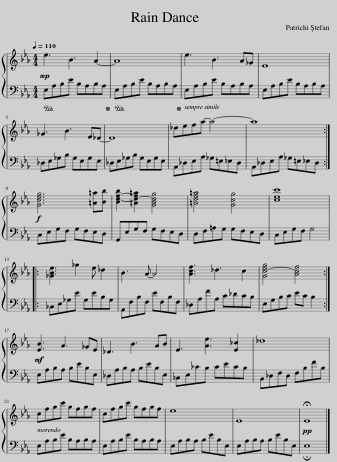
X:1
%%score { 1 | 2 }
L:1/8
Q:1/4=110
M:4/4
I:linebreak $
K:Eb
V:1 treble
V:2 bass
V:1
!mp! e3 B3 A2- | A8 | e3 B3 A_G | E8 |$ _G3 B3 E_D- | %5
 D8 | _defa- a4- | a8 :|$!f! [Gceg]6 [=A=a][Bb] | [Bd-f-b]2 [=Ad-f=a]2 [GBdg]4 | %10
 [=Adf=a]4 [Gcg]4 | [cec']8 |:$ [_GBe]3 _g2 e _d2 | B3 A- A4 | [Acf]3 _d3 c2 | %15
 [Gc-eg]4 [Acf]4 :|$!mf! [EB]3 A3 _GE | _D3 B3 AB | E3 [Ae]3 [E_c]2 | _d8 |$ %20
!>(! cfgc' gfgf |[Q:1/4=100] cfgc' gfgf |[Q:1/4=90] e8 |[Q:1/4=80] E8!>)![Q:1/4=70] |!pp! !fermata!E8 |] %25
V:2
!ped! E,A,B,E B,A,B,A,!ped-up! |!ped! E,A,B,E B,A,B,A,!ped-up! |!ped! E,A,B,E B,A,B,A,!ped-up! |!ped! E,A,B,E B,A,B,A,!ped-up! |$!ped! _D,E,_G,B, G,E,G,E,!ped-up! | %5
!ped! _D,E,_G,B, G,E,G,E,!ped-up! |!ped! A,,_D,E,A, _G,=E,_E,D,!ped-up! |!ped! A,,_D,E,A, _G,=E,_E,D,!ped-up! :|$!ped! C,E,G,F, G,F,E,D,!ped-up! |!ped! G,,E,G,F, G,F,E,D,!ped-up! | %10
!ped! D,F,=A,G, G,F,E,D,!ped-up! |!ped! C,E,G,F, G,4!ped-up! |:$!ped! _C,E,_G,E G,EB,G,!ped-up! |!ped! A,,F,B,F, EF,B,F,!ped-up! |!ped! _D,A,FA, C_DCB,!ped-up! | %15
!ped! E,G,B,C EC B,2!ped-up! :|$!ped! E,A,B,A, B,EB,E,!ped-up! |!ped! _D,A,B,A, B,EB,E,!ped-up! |!ped! _C,E,_CB, CECB,!ped-up! |!ped! B,,_D,F,D, F,B,FB,!ped-up! |$ %20
!ped! E,A,B,E B,A,B,A,!ped-up! |!ped! E,A,B,E B,A,B,A,!ped-up! |!ped! E,A,B,A, B,EB,E,!ped-up! |!ped! E,A,B,A, B,EB,E,!ped-up! | !fermata!E,8 |] %25
